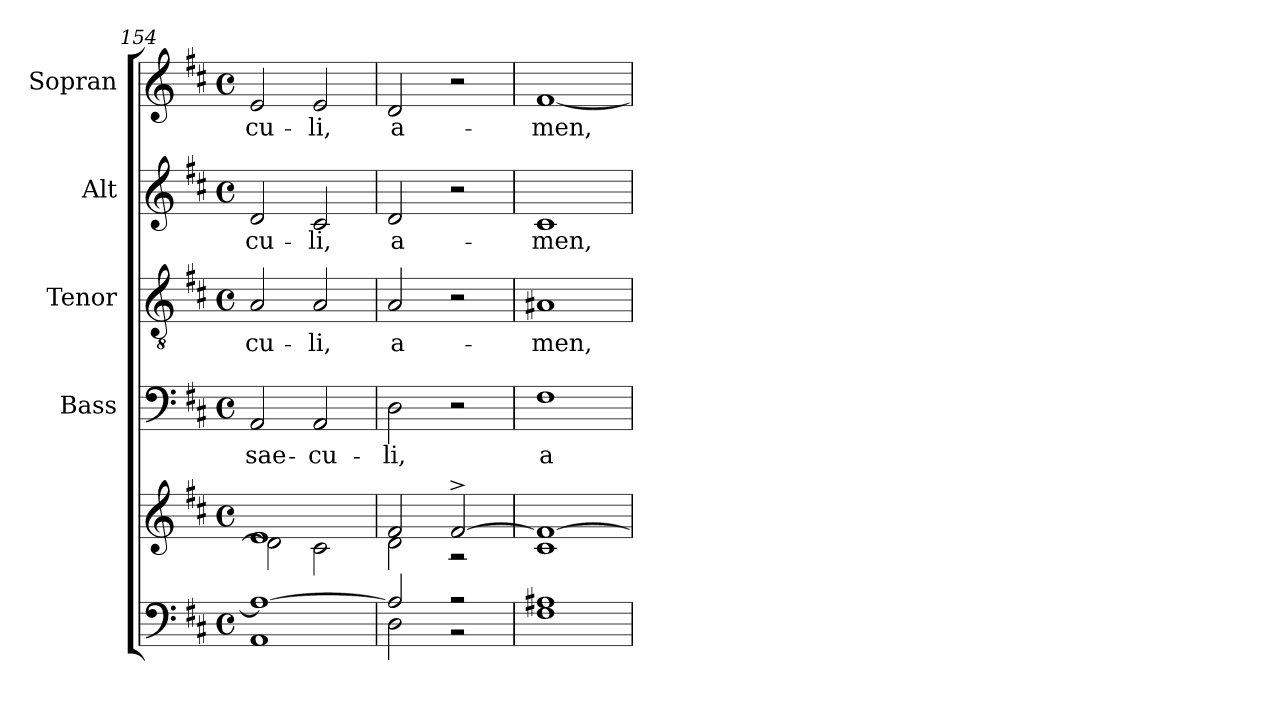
**kern	**kern	**kern	**text	**kern	**text	**kern	**text	**kern	**text
*part5	*part5	*part4	*part4	*part3	*part3	*part2	*part2	*part1	*part1
*staff6	*staff5	*staff4	*staff4	*staff3	*staff3	*staff2	*staff2	*staff1	*staff1
*	*	*I"Bass	*	*I"Tenor	*	*I"Alt	*	*I"Sopran	*
*	*	*I'B.	*	*I'T.	*	*I'A.	*	*I'S.	*
!!LO:LB:g=z
*clefF4	*clefG2	*clefF4	*	*clefGv2	*	*clefG2	*	*clefG2	*
*k[f#c#]	*k[f#c#]	*k[f#c#]	*	*k[f#c#]	*	*k[f#c#]	*	*k[f#c#]	*
*D:	*D:	*D:	*	*D:	*	*D:	*	*D:	*
*M4/4	*M4/4	*M4/4	*	*M4/4	*	*M4/4	*	*M4/4	*
*met(c)	*met(c)	*met(c)	*	*met(c)	*	*met(c)	*	*met(c)	*
=154	=154	=154	=154	=154	=154	=154	=154	=154	=154
*^	*^	*	*	*	*	*	*	*	*
!	!	!	!	!	!LO:LY:b	!	!LO:LY:b	!	!LO:LY:b	!	!LO:LY:b
1A_	1AA	1e	2d\]	2AA/	sae-	2A/	-cu-	2d/	-cu-	2e/	-cu-
!	!	!	!	!	!LO:LY:b	!	!LO:LY:b	!	!LO:LY:b	!	!LO:LY:b
.	.	.	2c#\	2AA/	-cu-	2A/	-li,	2c#/	-li,	2e/	-li,
=155	=155	=155	=155	=155	=155	=155	=155	=155	=155	=155	=155
!	!	!	!	!	!LO:LY:b	!	!LO:LY:b	!	!LO:LY:b	!	!LO:LY:b
2A/]	2D\	2f#/	2d\	2D\	-li,	2A/	a-	2d/	a-	2d/	a-
2r	2r	[>2f#^>/	2rB	2r	.	2r	.	2r	.	2r	.
=156	=156	=156	=156	=156	=156	=156	=156	=156	=156	=156	=156
!	!	!	!	!	!LO:LY:b	!	!LO:LY:b	!	!LO:LY:b	!	!LO:LY:b
1A#X	1F#	1f#_	1c#	1F#	a-	1A#X	-men,	1c#	-men,	[1f#	-men,
*v	*v	*	*	*	*	*	*	*	*	*	*
*	*v	*v	*	*	*	*	*	*	*	*
=	=	=	=	=	=	=	=	=	=
*-	*-	*-	*-	*-	*-	*-	*-	*-	*-
